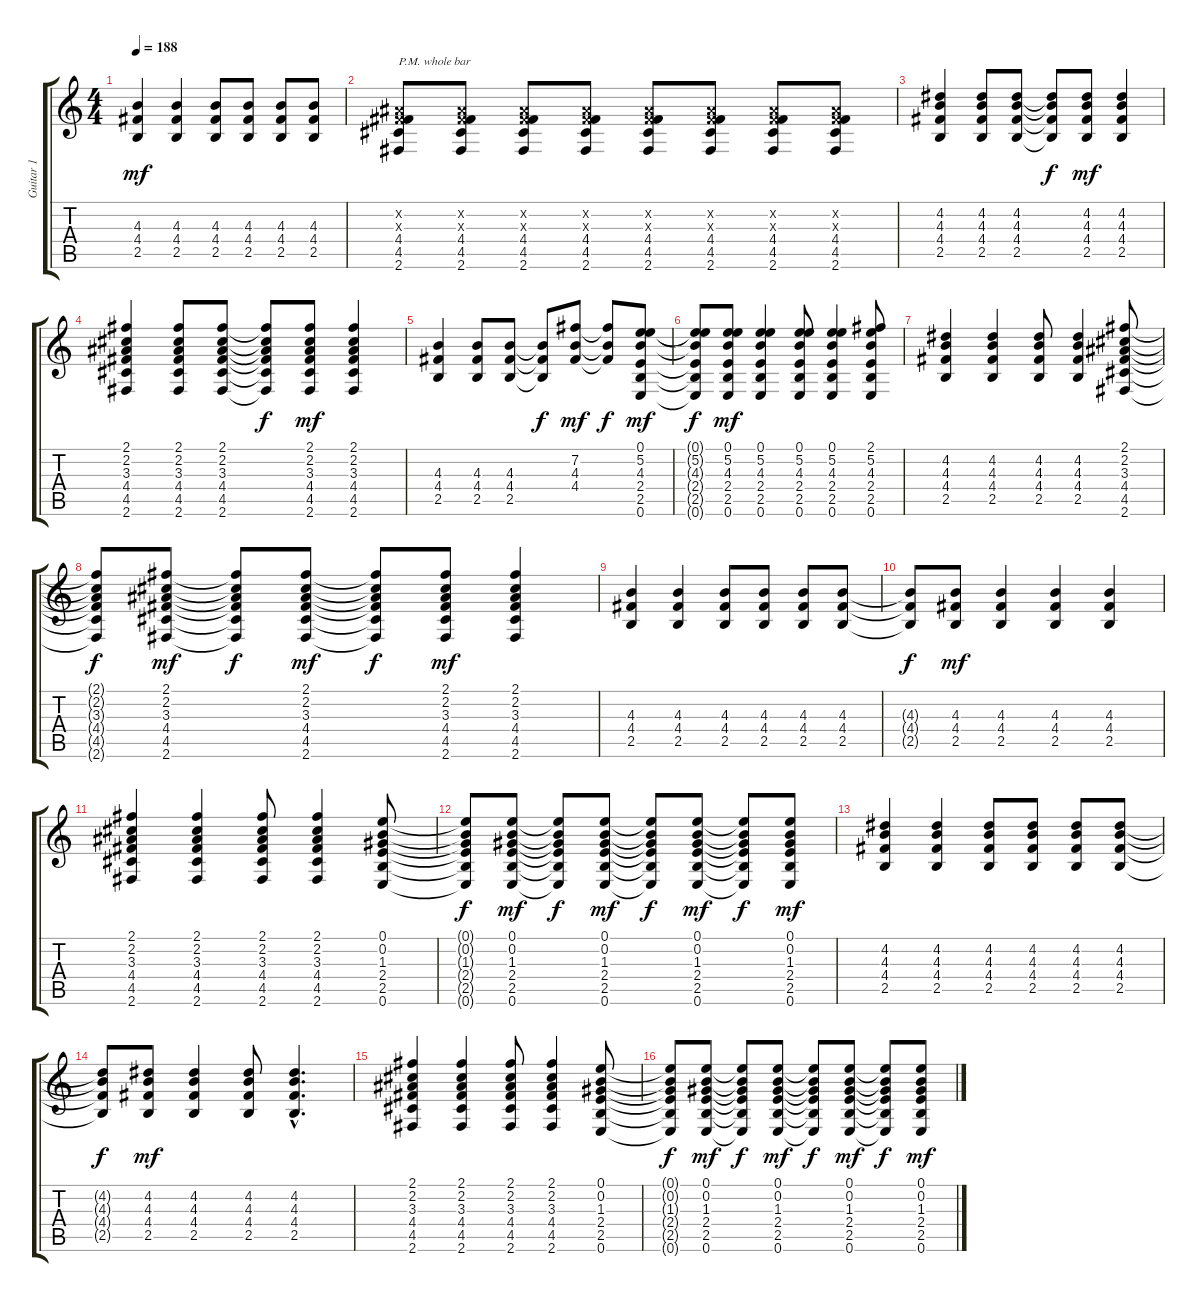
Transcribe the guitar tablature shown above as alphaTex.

\track ("Guitar 1" "Guitar 1") {instrument overdrivenguitar}
\staff {score tabs}
\tuning (E4 B3 G3 D3 A2 E2) {hide}
\ts (4 4)
\tempo 188
\clef g2
\ks c
(4.3 4.4 2.5).4{dy mf} (4.3 4.4 2.5).4 (4.3 4.4 2.5).8 (4.3 4.4 2.5).8 (4.3 4.4 2.5).8 (4.3 4.4 2.5).8 |
(-1.2{x} -1.3{x} 4.4 4.5 2.6).8{txt "P.M. whole bar"} (-1.2{x} -1.3{x} 4.4 4.5 2.6).8 (-1.2{x} -1.3{x} 4.4 4.5 2.6).8 (-1.2{x} -1.3{x} 4.4 4.5 2.6).8 (-1.2{x} -1.3{x} 4.4 4.5 2.6).8 (-1.2{x} -1.3{x} 4.4 4.5 2.6).8 (-1.2{x} -1.3{x} 4.4 4.5 2.6).8 (-1.2{x} -1.3{x} 4.4 4.5 2.6).8 |
(4.2 4.3 4.4 2.5).4 (4.2 4.3 4.4 2.5).8 (4.2 4.3 4.4 2.5).8 (4.2{t} 4.3{t} 4.4{t} 2.5{t}).8{dy f} (4.2 4.3 4.4 2.5).8{dy mf} (4.2 4.3 4.4 2.5).4 |
(2.1 2.2 3.3 4.4 4.5 2.6).4 (2.1 2.2 3.3 4.4 4.5 2.6).8 (2.1 2.2 3.3 4.4 4.5 2.6).8 (2.1{t} 2.2{t} 3.3{t} 4.4{t} 4.5{t} 2.6{t}).8{dy f} (2.1 2.2 3.3 4.4 4.5 2.6).8{dy mf} (2.1 2.2 3.3 4.4 4.5 2.6).4 |
(4.3 4.4 2.5).4 (4.3 4.4 2.5).8 (4.3 4.4 2.5).8 (4.3{t} 4.4{t} 2.5{t}).8{dy f} (7.2 4.3 4.4).8{dy mf} (7.2{t} 4.3{t} 4.4{t}).8{dy f} (0.1 5.2 4.3 2.4 2.5 0.6).8{dy mf} |
(0.1{t} 5.2{t} 4.3{t} 2.4{t} 2.5{t} 0.6{t}).8{dy f} (0.1 5.2 4.3 2.4 2.5 0.6).8{dy mf} (0.1 5.2 4.3 2.4 2.5 0.6).4 (0.1 5.2 4.3 2.4 2.5 0.6).8 (0.1 5.2 4.3 2.4 2.5 0.6).4 (2.1 5.2 4.3 2.4 2.5 0.6).8 |
(4.2 4.3 4.4 2.5).4 (4.2 4.3 4.4 2.5).4 (4.2 4.3 4.4 2.5).8 (4.2 4.3 4.4 2.5).4 (2.1 2.2 3.3 4.4 4.5 2.6).8 |
(2.1{t} 2.2{t} 3.3{t} 4.4{t} 4.5{t} 2.6{t}).8{dy f} (2.1 2.2 3.3 4.4 4.5 2.6).8{dy mf} (2.1{t} 2.2{t} 3.3{t} 4.4{t} 4.5{t} 2.6{t}).8{dy f} (2.1 2.2 3.3 4.4 4.5 2.6).8{dy mf} (2.1{t} 2.2{t} 3.3{t} 4.4{t} 4.5{t} 2.6{t}).8{dy f} (2.1 2.2 3.3 4.4 4.5 2.6).8{dy mf} (2.1 2.2 3.3 4.4 4.5 2.6).4 |
(4.3 4.4 2.5).4 (4.3 4.4 2.5).4 (4.3 4.4 2.5).8 (4.3 4.4 2.5).8 (4.3 4.4 2.5).8 (4.3 4.4 2.5).8 |
(4.3{t} 4.4{t} 2.5{t}).8{dy f} (4.3 4.4 2.5).8{dy mf} (4.3 4.4 2.5).4 (4.3 4.4 2.5).4 (4.3 4.4 2.5).4 |
(2.1 2.2 3.3 4.4 4.5 2.6).4 (2.1 2.2 3.3 4.4 4.5 2.6).4 (2.1 2.2 3.3 4.4 4.5 2.6).8 (2.1 2.2 3.3 4.4 4.5 2.6).4 (0.1 0.2 1.3 2.4 2.5 0.6).8 |
(0.1{t} 0.2{t} 1.3{t} 2.4{t} 2.5{t} 0.6{t}).8{dy f} (0.1 0.2 1.3 2.4 2.5 0.6).8{dy mf} (0.1{t} 0.2{t} 1.3{t} 2.4{t} 2.5{t} 0.6{t}).8{dy f} (0.1 0.2 1.3 2.4 2.5 0.6).8{dy mf} (0.1{t} 0.2{t} 1.3{t} 2.4{t} 2.5{t} 0.6{t}).8{dy f} (0.1 0.2 1.3 2.4 2.5 0.6).8{dy mf} (0.1{t} 0.2{t} 1.3{t} 2.4{t} 2.5{t} 0.6{t}).8{dy f} (0.1 0.2 1.3 2.4 2.5 0.6).8{dy mf} |
(4.2 4.3 4.4 2.5).4 (4.2 4.3 4.4 2.5).4 (4.2 4.3 4.4 2.5).8 (4.2 4.3 4.4 2.5).8 (4.2 4.3 4.4 2.5).8 (4.2 4.3 4.4 2.5).8 |
(4.2{t} 4.3{t} 4.4{t} 2.5{t}).8{dy f} (4.2 4.3 4.4 2.5).8{dy mf} (4.2 4.3 4.4 2.5).4 (4.2 4.3 4.4 2.5).8 (4.2{hac} 4.3{hac} 4.4{hac} 2.5{hac}).4{d} |
(2.1 2.2 3.3 4.4 4.5 2.6).4 (2.1 2.2 3.3 4.4 4.5 2.6).4 (2.1 2.2 3.3 4.4 4.5 2.6).8 (2.1 2.2 3.3 4.4 4.5 2.6).4 (0.1 0.2 1.3 2.4 2.5 0.6).8 |
(0.1{t} 0.2{t} 1.3{t} 2.4{t} 2.5{t} 0.6{t}).8{dy f} (0.1 0.2 1.3 2.4 2.5 0.6).8{dy mf} (0.1{t} 0.2{t} 1.3{t} 2.4{t} 2.5{t} 0.6{t}).8{dy f} (0.1 0.2 1.3 2.4 2.5 0.6).8{dy mf} (0.1{t} 0.2{t} 1.3{t} 2.4{t} 2.5{t} 0.6{t}).8{dy f} (0.1 0.2 1.3 2.4 2.5 0.6).8{dy mf} (0.1{t} 0.2{t} 1.3{t} 2.4{t} 2.5{t} 0.6{t}).8{dy f} (0.1 0.2 1.3 2.4 2.5 0.6).8{dy mf}
